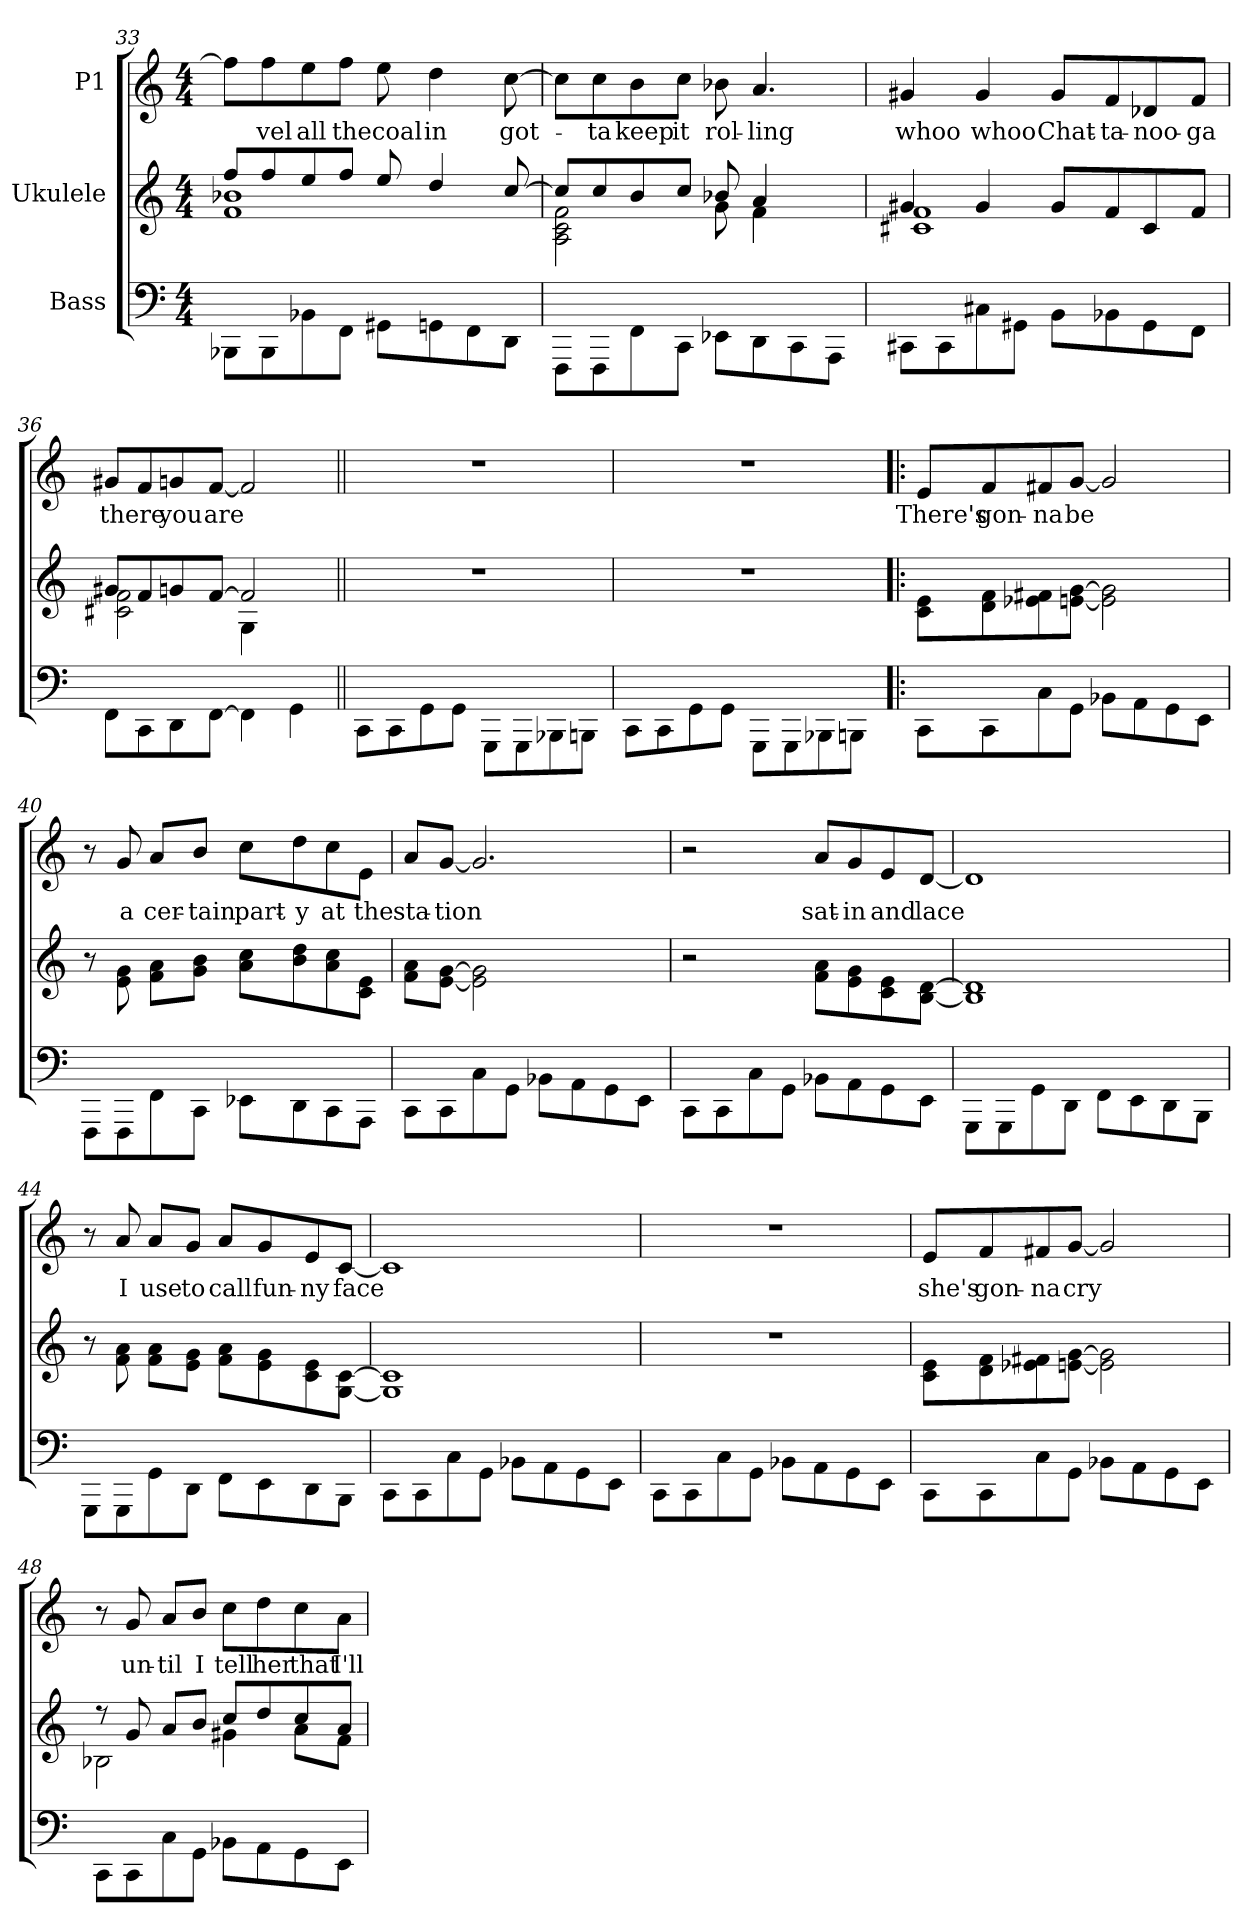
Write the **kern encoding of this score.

**kern	**kern	**kern	**text
*part3	*part2	*part1	*part1
*staff3	*staff2	*staff1	*staff1
*I"Bass	*I"Ukulele	*I"P1	*
*	*	*clefG2	*
*k[]	*k[]	*k[]	*
*M4/4	*M4/4	*M4/4	*
=33	=33	=33	=33
*	*^	*	*
8BBB-i\L	8ffj/L	1fj 1b-j	8ffZ\L]	.
!	!	!	!	!LO:LY:b:color=#00007F
8BBB-i\	8ffj/	.	8ffZ\	vel
!	!	!	!	!LO:LY:b:color=#00007F
8BB-i\	8eej/	.	8eeZ\	all
!	!	!	!	!LO:LY:b:color=#00007F
8FFi\J	8ffj/J	.	8ffZ\J	the
!	!	!	!	!LO:LY:b:color=#00007F
8GG#i\L	8eej/	.	8eeZ\	coal
!	!	!	!	!LO:LY:b:color=#00007F
8GGi\	4ddj/	.	4ddZ\	in
8FFi\	.	.	.	.
!	!	!	!	!LO:LY:b:color=#00007F
8DDi\J	[8ccj/	.	[8ccZ\	got-
=34	=34	=34	=34	=34
8FFFi\L	8ccj/L]	2Aj\ 2cj\ 2fj\	8ccZ\L]	.
!	!	!	!	!LO:LY:b
8FFFi\	8ccj/	.	8ccZ\	-ta
!	!	!	!	!LO:LY:b
8FFi\	8bj/	.	8bZ\	keep
!	!	!	!	!LO:LY:b
8CCi\J	8ccj/J	.	8ccZ\J	it
!	!	!	!	!LO:LY:b
8EE-i\L	8b-j/	8gj\	8b-XZ\	rol-
!	!	!	!	!LO:LY:b
8DDi\	4aj/	4fj\	4.aZ/	-ling
8CCi\	.	.	.	.
8AAAi\J	8ryy	8ryy	.	.
!!LO:LB:g=z
=35	=35	=35	=35	=35
!	!	!	!	!LO:LY:b
8CC#i\L	4g#j/	1c#j 1fj	4g#XZ/	whoo
8CC#i\	.	.	.	.
!	!	!	!	!LO:LY:b
8C#i\	4g#j/	.	4g#Z/	whoo
8GG#i\J	.	.	.	.
!	!	!	!	!LO:LY:b
8BBi\L	8g#j/L	.	8g#Z/L	Chat-
!	!	!	!	!LO:LY:b
8BB-i\	8fj/	.	8fZ/	-ta-
!	!	!	!	!LO:LY:b
8GG#i\	8c#j/	.	8d-XZ/	-noo-
!	!	!	!	!LO:LY:b
8FFi\J	8fj/J	.	8fZ/J	-ga
=36	=36	=36	=36	=36
!	!	!	!	!LO:LY:b
8FFi\L	8g#j/L	2c#j\ 2fj\	8g#XZ/L	there
8CCi\	8fj/	.	8fZ/	.
!	!	!	!	!LO:LY:b
8DDi\	8gj/	.	8gnZ/	you
!	!	!	!	!LO:LY:b
[8FFi\J	[8fj/J	.	[8fZ/J	are
4FFi\]	2fj/]	4Gj\	2fZ/]	.
4GGi\	.	4ryy	.	.
*	*v	*v	*	*
=37||	=37||	=37||	=37||
8CCi\L	1r	1r	.
8CCi\	.	.	.
8GGi\	.	.	.
8GGi\J	.	.	.
8GGGi\L	.	.	.
8GGGi\	.	.	.
8BBB-i\	.	.	.
8BBBi\J	.	.	.
=38	=38	=38	=38
8CCi\L	1r	1r	.
8CCi\	.	.	.
8GGi\	.	.	.
8GGi\J	.	.	.
8GGGi\L	.	.	.
8GGGi\	.	.	.
8BBB-i\	.	.	.
8BBBi\J	.	.	.
!!LO:PB:g=z
=39!|:	=39!|:	=39!|:	=39!|:
!	!	!	!LO:LY:b
8CCi\L	8cj\ 8ej\L	8eZ/L	There's
!	!	!	!LO:LY:b
8CCi\	8dj\ 8fj\	8fZ/	gon-
!	!	!	!LO:LY:b
8Ci\	8e-j\ 8f#j\	8f#XZ/	-na
!	!	!	!LO:LY:b
8GGi\J	[8ej\ [8gj\J	[8gZ/J	be
8BB-i\L	2ej\] 2gj\]	2gZ/]	.
8AAi\	.	.	.
8GGi\	.	.	.
8EEi\J	.	.	.
=40	=40	=40	=40
8FFFi\L	8r	8r	.
!	!	!	!LO:LY:b
8FFFi\	8ej\ 8gj\	8gZ/	a
!	!	!	!LO:LY:b
8FFi\	8fj\ 8aj\L	8aZ/L	cer-
!	!	!	!LO:LY:b
8CCi\J	8gj\ 8bj\J	8bZ/J	-tain
!	!	!	!LO:LY:b
8EE-i\L	8aj\ 8ccj\L	8ccZ\L	part-
!	!	!	!LO:LY:b
8DDi\	8bj\ 8ddj\	8ddZ\	-y
!	!	!	!LO:LY:b
8CCi\	8aj\ 8ccj\	8ccZ\	at
!	!	!	!LO:LY:b
8AAAi\J	8cj\ 8ej\J	8eZ\J	the
=41	=41	=41	=41
!	!	!	!LO:LY:b
8CCi\L	8fj\ 8aj\L	8aZ/L	sta-
!	!	!	!LO:LY:b
8CCi\	[8ej\ [8gj\J	[8gZ/J	-tion
8Ci\	2ej\] 2gj\]	2.gZ/]	.
8GGi\J	.	.	.
8BB-i\L	.	.	.
8AAi\	.	.	.
8GGi\	4ryy	.	.
8EEi\J	.	.	.
!!LO:LB:g=z
=42	=42	=42	=42
8CCi\L	2r	2r	.
8CCi\	.	.	.
8Ci\	.	.	.
8GGi\J	.	.	.
!	!	!	!LO:LY:b
8BB-i\L	8fj\ 8aj\L	8aZ/L	sat-
!	!	!	!LO:LY:b
8AAi\	8ej\ 8gj\	8gZ/	-in
!	!	!	!LO:LY:b
8GGi\	8cj\ 8ej\	8eZ/	and
!	!	!	!LO:LY:b
8EEi\J	[8Bj\ [8dj\J	[8dZ/J	lace
=43	=43	=43	=43
8GGGi\L	1Bj] 1dj]	1dZ]	.
8GGGi\	.	.	.
8GGi\	.	.	.
8DDi\J	.	.	.
8FFi\L	.	.	.
8EEi\	.	.	.
8DDi\	.	.	.
8BBBi\J	.	.	.
=44	=44	=44	=44
8GGGi\L	8r	8r	.
!	!	!	!LO:LY:b
8GGGi\	8fj\ 8aj\	8aZ/	I
!	!	!	!LO:LY:b
8GGi\	8fj\ 8aj\L	8aZ/L	use
!	!	!	!LO:LY:b
8DDi\J	8ej\ 8gj\J	8gZ/J	to
!	!	!	!LO:LY:b
8FFi\L	8fj\ 8aj\L	8aZ/L	call
!	!	!	!LO:LY:b
8EEi\	8ej\ 8gj\	8gZ/	fun-
!	!	!	!LO:LY:b
8DDi\	8cj\ 8ej\	8eZ/	-ny
!	!	!	!LO:LY:b
8BBBi\J	[8Gj\ [8cj\J	[8cZ/J	face
=45	=45	=45	=45
8CCi\L	1Gj] 1cj]	1cZ]	.
8CCi\	.	.	.
8Ci\	.	.	.
8GGi\J	.	.	.
8BB-i\L	.	.	.
8AAi\	.	.	.
8GGi\	.	.	.
8EEi\J	.	.	.
!!LO:LB:g=z
=46	=46	=46	=46
8CCi\L	1r	1r	.
8CCi\	.	.	.
8Ci\	.	.	.
8GGi\J	.	.	.
8BB-i\L	.	.	.
8AAi\	.	.	.
8GGi\	.	.	.
8EEi\J	.	.	.
=47	=47	=47	=47
!	!	!	!LO:LY:b
8CCi\L	8cj\ 8ej\L	8eZ/L	she's
!	!	!	!LO:LY:b
8CCi\	8dj\ 8fj\	8fZ/	gon-
!	!	!	!LO:LY:b
8Ci\	8e-j\ 8f#j\	8f#XZ/	-na
!	!	!	!LO:LY:b
8GGi\J	[8ej\ [8gj\J	[8gZ/J	cry
8BB-i\L	2ej\] 2gj\]	2gZ/]	.
8AAi\	.	.	.
8GGi\	.	.	.
8EEi\J	.	.	.
=48	=48	=48	=48
*	*^	*	*
8CCi\L	8r	2B-j\	8r	.
!	!	!	!	!LO:LY:b
8CCi\	8gj/	.	8gZ/	un-
!	!	!	!	!LO:LY:b
8Ci\	8aj/L	.	8aZ/L	-til
!	!	!	!	!LO:LY:b
8GGi\J	8bj/J	.	8bZ/J	I
!	!	!	!	!LO:LY:b
8BB-i\L	8ccj/L	4g#j\	8ccZ\L	tell
!	!	!	!	!LO:LY:b
8AAi\	8ddj/	.	8ddZ\	her
!	!	!	!	!LO:LY:b
8GGi\	8ccj/	8aj\L	8ccZ\	that
!	!	!	!	!LO:LY:b
8EEi\J	8aj/J	8fj\J	8aZ\J	I'll
*	*v	*v	*	*
=	=	=	=
*-	*-	*-	*-
